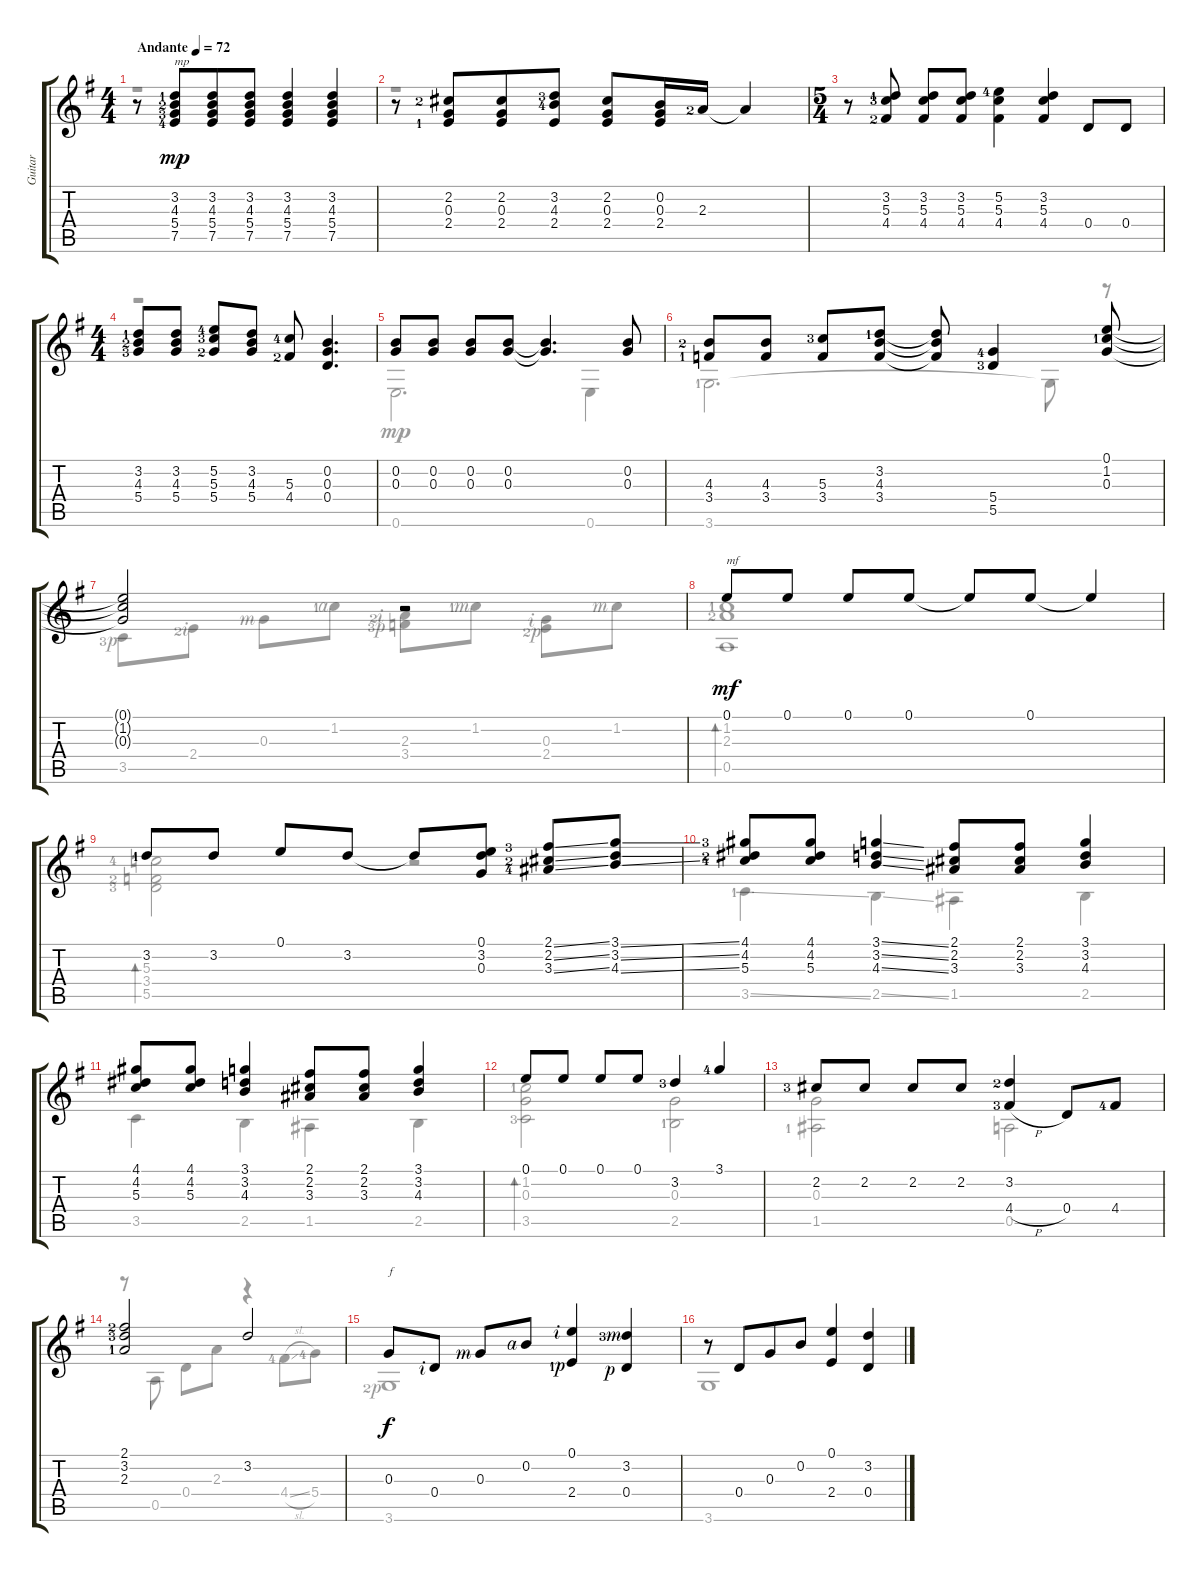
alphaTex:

\track ("Guitar" "Guitar") {instrument acousticguitarnylon}
\staff {score tabs}
\tuning (E4 B3 G3 D3 A2 E2) {hide}
\voice
\ts (4 4)
\tempo (72 "Andante")
\clef g2
\ks g
r.8{dy mp instrument acousticguitarnylon} (3.2{lf 2} 4.3{lf 3} 5.4{lf 4} 7.5{lf 5}).8{txt "mp" beam merge} (3.2 4.3 5.4 7.5).8 (3.2 4.3 5.4 7.5).8 (3.2 4.3 5.4 7.5).4 (3.2 4.3 5.4 7.5).4 |
r.8 (2.2{lf 3} 0.3 2.4{lf 2}).8{beam merge} (2.2 0.3 2.4).8 (3.2{lf 4} 4.3{lf 5} 2.4).8 (2.2 0.3 2.4).8 (0.2 0.3 2.4).16 2.3{lf 3}.16 2.3{t}.4 |
\ts (5 4)
r.8 (3.2{lf 2} 5.3{lf 4} 4.4{lf 3}).8 (3.2 5.3 4.4).8 (3.2 5.3 4.4).8 (5.2{lf 5} 5.3 4.4).4 (3.2 5.3 4.4).4 0.4.8 0.4.8 |
\ts (4 4)
(3.2{lf 2} 4.3{lf 3} 5.4{lf 4}).8 (3.2 4.3 5.4).8 (5.2{lf 5} 5.3{lf 4} 5.4{lf 3}).8 (3.2 4.3 5.4).8 (5.3{lf 5} 4.4{lf 3}).8 (0.2 0.3 0.4).4{d} |
(0.2 0.3).8 (0.2 0.3).8 (0.2 0.3).8 (0.2 0.3).8 (0.2{t} 0.3{t}).4{d} (0.2 0.3).8 |
(4.3{lf 3} 3.4{lf 2}).8 (4.3 3.4).8 (5.3{lf 4} 3.4).8 (3.2{lf 2} 4.3 3.4).8 (3.2{t} 4.3{t} 3.4{t}).8 (5.4{lf 5} 5.5{lf 4}).4 (0.1 1.2{lf 2} 0.3).8 |
(0.1{t} 1.2{t} 0.3{t}).2 r.2 |
0.1.8{txt "mf" dy mf} 0.1.8 0.1.8 0.1.8 0.1{t}.8 0.1.8 0.1{t}.4 |
3.2{lf 2}.8 3.2.8 0.1.8 3.2.8 3.2{t}.8 (0.1 3.2 0.3).8 (2.1{ss lf 4} 2.2{ss lf 3} 3.3{ss lf 5}).8 (3.1{ss} 3.2{ss} 4.3{ss}).8 |
(4.1{lf 4} 4.2{lf 3} 5.3{lf 5}).8 (4.1 4.2 5.3).8 (3.1{ss} 3.2{ss} 4.3{ss}).4 (2.1 2.2 3.3).8 (2.1 2.2 3.3).8 (3.1 3.2 4.3).4 |
(4.1 4.2 5.3).8 (4.1 4.2 5.3).8 (3.1 3.2 4.3).4 (2.1 2.2 3.3).8 (2.1 2.2 3.3).8 (3.1 3.2 4.3).4 |
0.1.8 0.1.8 0.1.8 0.1.8 3.2{lf 4}.4 3.1{lf 5}.4 |
2.2{lf 4}.8 2.2.8 2.2.8 2.2.8 (3.2{lf 3} 4.4{h lf 4}).4 0.4.8 4.4{lf 5}.8 |
(2.1{lf 3} 3.2{lf 4} 2.3{lf 2}).2 3.2.2 |
0.3.8{txt "f" dy f} 0.4{rf 2}.8 0.3{rf 3}.8 0.2{rf 4}.8 (0.1{rf 2} 2.4{lf 2 rf 1}).4 (3.2{lf 4 rf 3} 0.4{rf 1}).4 |
r.8 0.4.8{beam merge} 0.3.8 0.2.8 (0.1 2.4).4 (3.2 0.4).4
\voice
\clef g2
\ottava regular
\simile none
\ks g
r.1{dy mp} |
r.1 |
|
r.1 |
0.6.2{d} 0.6.4 |
3.6{lf 2}.2{d} 3.6{t}.8 r.8 |
3.5{lf 4 rf 1}.8 2.4{lf 3 rf 2}.8 0.3{rf 3}.8 1.2{lf 2 rf 4}.8 (2.3{lf 3 rf 2} 3.4{lf 4 rf 1}).8 1.2{lf 2 rf 3}.8 (0.3{rf 2} 2.4{lf 3 rf 1}).8 1.2{rf 3}.8 |
(1.2{lf 2} 2.3{lf 3} 0.5).1{bd 240 dy mf} |
(5.3{lf 5} 3.4{lf 3} 5.5{lf 4}).2{bd 240} r.2 |
3.5{ss lf 2}.4 2.5{ss}.4 1.5.4 2.5.4 |
3.5.4 2.5.4 1.5.4 2.5.4 |
(1.2{lf 2} 0.3 3.5{lf 4}).2{bd 240} (0.3 2.5{lf 2}).2 |
(0.3 1.5{lf 2}).2 0.5.2 |
r.8 0.5.8 0.4.8 2.3.8 r.4 4.4{sl lf 5}.8 5.4{lf 5}.8 |
3.6{lf 3 rf 1}.1{dy f} |
3.6.1
